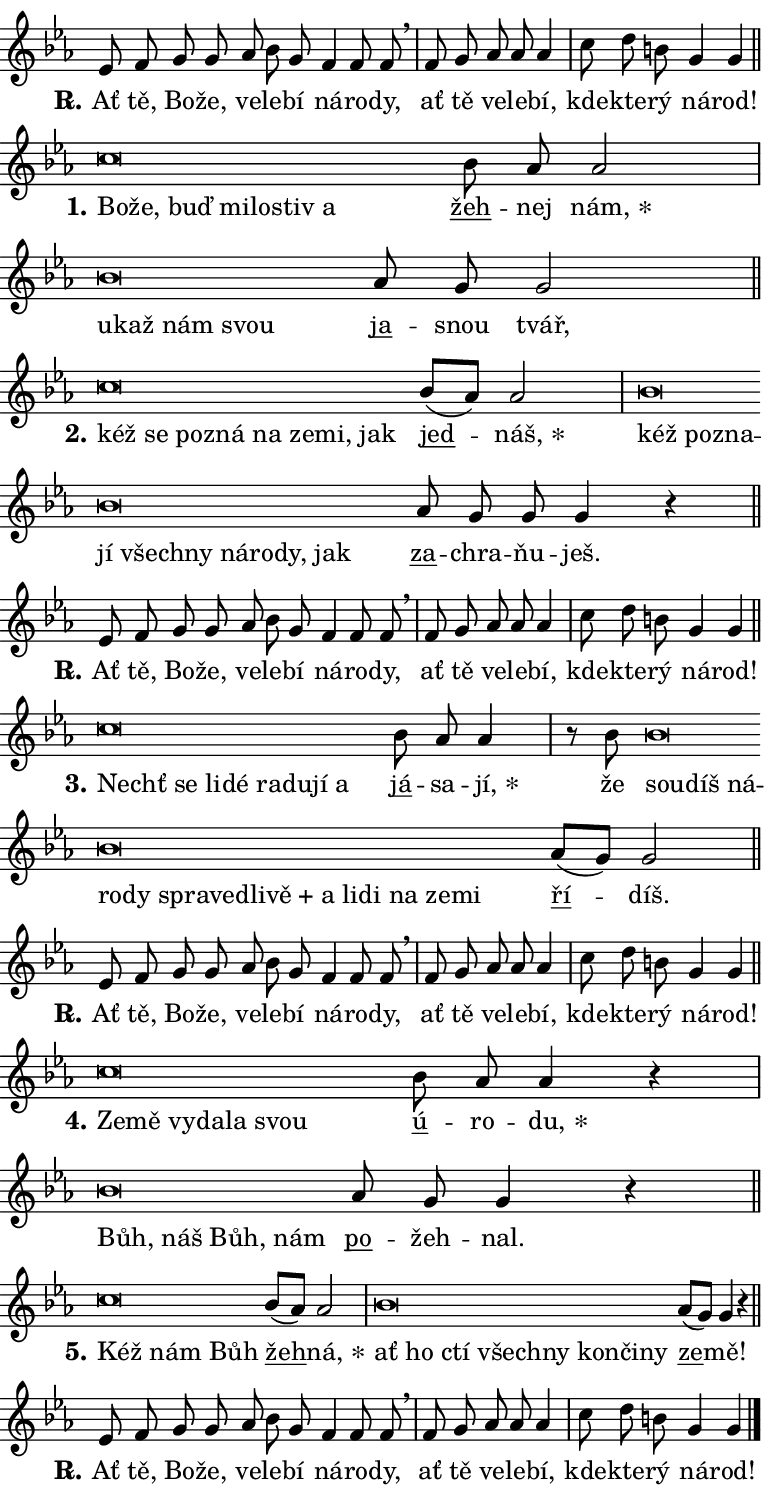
\version "2.24.0"
\header { tagline = "" }
\paper {
  indent = 0\cm
  top-margin = 0\cm
  right-margin = 0.13\cm % to fit lyric hyphens
  bottom-margin = 0\cm
  left-margin = 0\cm
  paper-width = 13\cm
  page-breaking = #ly:one-page-breaking
  system-system-spacing.basic-distance = #11
  score-system-spacing.basic-distance = #11
  ragged-last = ##f
}


%% Author: Thomas Morley
%% https://lists.gnu.org/archive/html/lilypond-user/2020-05/msg00002.html
#(define (line-position grob)
"Returns position of @var[grob} in current system:
   @code{'start}, if at first time-step
   @code{'end}, if at last time-step
   @code{'middle} otherwise
"
  (let* ((col (ly:item-get-column grob))
         (ln (ly:grob-object col 'left-neighbor))
         (rn (ly:grob-object col 'right-neighbor))
         (col-to-check-left (if (ly:grob? ln) ln col))
         (col-to-check-right (if (ly:grob? rn) rn col))
         (break-dir-left
           (and
             (ly:grob-property col-to-check-left 'non-musical #f)
             (ly:item-break-dir col-to-check-left)))
         (break-dir-right
           (and
             (ly:grob-property col-to-check-right 'non-musical #f)
             (ly:item-break-dir col-to-check-right))))
        (cond ((eqv? 1 break-dir-left) 'start)
              ((eqv? -1 break-dir-right) 'end)
              (else 'middle))))

#(define (tranparent-at-line-position vctor)
  (lambda (grob)
  "Relying on @code{line-position} select the relevant enry from @var{vctor}.
Used to determine transparency,"
    (case (line-position grob)
      ((end) (not (vector-ref vctor 0)))
      ((middle) (not (vector-ref vctor 1)))
      ((start) (not (vector-ref vctor 2))))))

noteHeadBreakVisibility =
#(define-music-function (break-visibility)(vector?)
"Makes @code{NoteHead}s transparent relying on @var{break-visibility}"
#{
  \override NoteHead.transparent =
    #(tranparent-at-line-position break-visibility)
#})

#(define delete-ledgers-for-transparent-note-heads
  (lambda (grob)
    "Reads whether a @code{NoteHead} is transparent.
If so this @code{NoteHead} is removed from @code{'note-heads} from
@var{grob}, which is supposed to be @code{LedgerLineSpanner}.
As a result ledgers are not printed for this @code{NoteHead}"
    (let* ((nhds-array (ly:grob-object grob 'note-heads))
           (nhds-list
             (if (ly:grob-array? nhds-array)
                 (ly:grob-array->list nhds-array)
                 '()))
           ;; Relies on the transparent-property being done before
           ;; Staff.LedgerLineSpanner.after-line-breaking is executed.
           ;; This is fragile ...
           (to-keep
             (remove
               (lambda (nhd)
                 (ly:grob-property nhd 'transparent #f))
               nhds-list)))
      ;; TODO find a better method to iterate over grob-arrays, similiar
      ;; to filter/remove etc for lists
      ;; For now rebuilt from scratch
      (set! (ly:grob-object grob 'note-heads)  '())
      (for-each
        (lambda (nhd)
          (ly:pointer-group-interface::add-grob grob 'note-heads nhd))
        to-keep))))

squashNotes = {
  \override NoteHead.X-extent = #'(-0.2 . 0.2)
  \override NoteHead.Y-extent = #'(-0.75 . 0)
  \override NoteHead.stencil =
    #(lambda (grob)
       (let ((pos (ly:grob-property grob 'staff-position)))
         (begin
           (if (< pos -7) (display "ERROR: Lower brevis then expected\n") (display ""))
           (if (<= pos -6) ly:text-interface::print ly:note-head::print))))
}
unSquashNotes = {
  \revert NoteHead.X-extent
  \revert NoteHead.Y-extent
  \revert NoteHead.stencil
}

hideNotes = \noteHeadBreakVisibility #begin-of-line-visible
unHideNotes = \noteHeadBreakVisibility #all-visible

% work-around for resetting accidentals
% https://lilypond.org/doc/v2.23/Documentation/notation/displaying-rhythms#unmetered-music
cadenzaMeasure = {
  \cadenzaOff
  \partial 1024 s1024
  \cadenzaOn
}

#(define-markup-command (accent layout props text) (markup?)
  "Underline accented syllable"
  (interpret-markup layout props
    #{\markup \override #'(offset . 4.3) \underline { #text }#}))

responsum = \markup \concat {
  "R" \hspace #-1.05 \path #0.1 #'((moveto 0 0.07) (lineto 0.9 0.8)) \hspace #0.05 "."
}

spaceSize = #0.6828661417322834 % exact space size for TeX Gyre Schola

\layout {
  \context {
    \Staff
    \remove "Time_signature_engraver"
    \override LedgerLineSpanner.after-line-breaking = #delete-ledgers-for-transparent-note-heads
  }
  \context {
    \Lyrics {
      \override LyricSpace.minimum-distance = \spaceSize
      \override LyricText.font-name = #"TeX Gyre Schola"
      \override LyricText.font-size = 1
      \override StanzaNumber.font-name = #"TeX Gyre Schola Bold"
      \override StanzaNumber.font-size = 1
    }
  }
  \context {
    \Score 
    \override NoteHead.text =
      #(lambda (grob) 
        (let ((pos (ly:grob-property grob 'staff-position)))
          #{\markup {
            \combine
              \halign #-0.55 \raise #(if (= pos -6) 0 0.5) \override #'(thickness . 2) \draw-line #'(3.2 . 0)
              \musicglyph "noteheads.sM1"
          }#}))
  }
}

% magnetic-lyrics.ily
%
%   written by
%     Jean Abou Samra <jean@abou-samra.fr>
%     Werner Lemberg <wl@gnu.org>
%
%   adapted by
%     Jiri Hon <jiri.hon@gmail.com>
%
% Version 2022-Apr-15

% https://www.mail-archive.com/lilypond-user@gnu.org/msg149350.html

#(define (Left_hyphen_pointer_engraver context)
   "Collect syllable-hyphen-syllable occurrences in lyrics and store
them in properties.  This engraver only looks to the left.  For
example, if the lyrics input is @code{foo -- bar}, it does the
following.

@itemize @bullet
@item
Set the @code{text} property of the @code{LyricHyphen} grob between
@q{foo} and @q{bar} to @code{foo}.

@item
Set the @code{left-hyphen} property of the @code{LyricText} grob with
text @q{foo} to the @code{LyricHyphen} grob between @q{foo} and
@q{bar}.
@end itemize

Use this auxiliary engraver in combination with the
@code{lyric-@/text::@/apply-@/magnetic-@/offset!} hook."
   (let ((hyphen #f)
         (text #f))
     (make-engraver
      (acknowledgers
       ((lyric-syllable-interface engraver grob source-engraver)
        (set! text grob)))
      (end-acknowledgers
       ((lyric-hyphen-interface engraver grob source-engraver)
        ;(when (not (grob::has-interface grob 'lyric-space-interface))
          (set! hyphen grob)));)
      ((stop-translation-timestep engraver)
       (when (and text hyphen)
         (ly:grob-set-object! text 'left-hyphen hyphen))
       (set! text #f)
       (set! hyphen #f)))))

#(define (lyric-text::apply-magnetic-offset! grob)
   "If the space between two syllables is less than the value in
property @code{LyricText@/.details@/.squash-threshold}, move the right
syllable to the left so that it gets concatenated with the left
syllable.

Use this function as a hook for
@code{LyricText@/.after-@/line-@/breaking} if the
@code{Left_@/hyphen_@/pointer_@/engraver} is active."
   (let ((hyphen (ly:grob-object grob 'left-hyphen #f)))
     (when hyphen
       (let ((left-text (ly:spanner-bound hyphen LEFT)))
         (when (grob::has-interface left-text 'lyric-syllable-interface)
           (let* ((common (ly:grob-common-refpoint grob left-text X))
                  (this-x-ext (ly:grob-extent grob common X))
                  (left-x-ext
                   (begin
                     ;; Trigger magnetism for left-text.
                     (ly:grob-property left-text 'after-line-breaking)
                     (ly:grob-extent left-text common X)))
                  ;; `delta` is the gap width between two syllables.
                  (delta (- (interval-start this-x-ext)
                            (interval-end left-x-ext)))
                  (details (ly:grob-property grob 'details))
                  (threshold (assoc-get 'squash-threshold details 0.2)))
             (when (< delta threshold)
               (let* (;; We have to manipulate the input text so that
                      ;; ligatures crossing syllable boundaries are not
                      ;; disabled.  For languages based on the Latin
                      ;; script this is essentially a beautification.
                      ;; However, for non-Western scripts it can be a
                      ;; necessity.
                      (lt (ly:grob-property left-text 'text))
                      (rt (ly:grob-property grob 'text))
                      (is-space (grob::has-interface hyphen 'lyric-space-interface))
                      (space (if is-space " " ""))
                      (extra-delta (if is-space spaceSize 0))
                      ;; Append new syllable.
                      (ltrt-space (if (and (string? lt) (string? rt))
                                (string-append lt space rt)
                                (make-concat-markup (list lt space rt))))
                      ;; Right-align `ltrt` to the right side.
                      (ltrt-space-markup (grob-interpret-markup
                               grob
                               (make-translate-markup
                                (cons (interval-length this-x-ext) 0)
                                (make-right-align-markup ltrt-space)))))
                 (begin
                   ;; Don't print `left-text`.
                   (ly:grob-set-property! left-text 'stencil #f)
                   ;; Set text and stencil (which holds all collected
                   ;; syllables so far) and shift it to the left.
                   (ly:grob-set-property! grob 'text ltrt-space)
                   (ly:grob-set-property! grob 'stencil ltrt-space-markup)
                   (ly:grob-translate-axis! grob (- (- delta extra-delta)) X))))))))))


#(define (lyric-hyphen::displace-bounds-first grob)
   ;; Make very sure this callback isn't triggered too early.
   (let ((left (ly:spanner-bound grob LEFT))
         (right (ly:spanner-bound grob RIGHT)))
     (ly:grob-property left 'after-line-breaking)
     (ly:grob-property right 'after-line-breaking)
     (ly:lyric-hyphen::print grob)))

squashThreshold = #0.4

\layout {
  \context {
    \Lyrics
    \consists #Left_hyphen_pointer_engraver
    \override LyricText.after-line-breaking =
      #lyric-text::apply-magnetic-offset!
    \override LyricHyphen.stencil = #lyric-hyphen::displace-bounds-first
    \override LyricText.details.squash-threshold = \squashThreshold
    \override LyricHyphen.minimum-distance = 0
    \override LyricHyphen.minimum-length = \squashThreshold
  }
}

squashText = \override LyricText.details.squash-threshold = 9999
unSquashText = \override LyricText.details.squash-threshold = \squashThreshold

leftText = \override LyricText.self-alignment-X = #LEFT
unLeftText = \revert LyricText.self-alignment-X

starOffset = #(lambda (grob) 
                (let ((x_offset (ly:self-alignment-interface::aligned-on-x-parent grob)))
                  (if (= x_offset 0) 0 (+ x_offset 1.2))))

star = #(define-music-function (syllable)(string?)
"Append star separator at the end of a syllable"
#{
  \once \override LyricText.X-offset = #starOffset
  \lyricmode { \markup {
    #syllable
    \override #'((font-name . "TeX Gyre Schola Bold")) \hspace #0.2 \lower #0.65 \larger "*"
  } }
#})

starAccent = #(define-music-function (syllable)(string?)
"Append star separator at the end of a syllable and make accent"
#{
  \once \override LyricText.X-offset = #starOffset
  \lyricmode { \markup {
    \accent #syllable
    \override #'((font-name . "TeX Gyre Schola Bold")) \hspace #0.2 \lower #0.65 \larger "*"
  } }
#})

breath = #(define-music-function (syllable)(string?)
"Append breathing indicator at the end of a syllable"
#{
  \lyricmode { \markup { #syllable "+" } }
#})

optionalBreath = #(define-music-function (syllable)(string?)
"Append optional breathing indicator at the end of a syllable"
#{
  \lyricmode { \markup { #syllable "(+)" } }
#})


\score {
    <<
        \new Voice = "melody" { \cadenzaOn \key es \major \relative { es'8 f g g as bes g \bar "" f4 f8 f \breathe \cadenzaMeasure \bar "|" f g as as as4 \cadenzaMeasure \bar "|" c8 d b g4 g \cadenzaMeasure \bar "||" \break } }
        \new Lyrics \lyricsto "melody" { \lyricmode { \set stanza = \responsum
Ať tě, Bo -- že, ve -- le -- bí ná -- ro -- dy, ať tě ve -- le -- bí, kde -- kte -- rý ná -- rod! } }
    >>
    \layout {}
}

\score {
    <<
        \new Voice = "melody" { \cadenzaOn \key es \major \relative { \squashNotes c''\breve*1/16 \hideNotes \breve*1/16 \bar "" \breve*1/16 \bar "" \breve*1/16 \bar "" \breve*1/16 \bar "" \breve*1/16 \breve*1/16 \bar "" \unHideNotes \unSquashNotes \bar "" bes8 as as2 \cadenzaMeasure \bar "|" \squashNotes bes\breve*1/16 \hideNotes \breve*1/16 \bar "" \breve*1/16 \breve*1/16 \bar "" \unHideNotes \unSquashNotes \bar "" as8 g g2 \cadenzaMeasure \bar "||" \break } }
        \new Lyrics \lyricsto "melody" { \lyricmode { \set stanza = "1."
\leftText Bo -- \squashText že, buď mi -- lo -- stiv a \unLeftText \unSquashText \markup \accent žeh -- nej \star nám, \leftText u -- \squashText kaž nám svou \unLeftText \unSquashText \markup \accent ja -- snou tvář, } }
    >>
    \layout {}
}

\score {
    <<
        \new Voice = "melody" { \cadenzaOn \key es \major \relative { \squashNotes c''\breve*1/16 \hideNotes \breve*1/16 \bar "" \breve*1/16 \bar "" \breve*1/16 \bar "" \breve*1/16 \bar "" \breve*1/16 \bar "" \breve*1/16 \breve*1/16 \bar "" \unHideNotes \unSquashNotes \bar "" bes8[( as)] as2 \cadenzaMeasure \bar "|" \squashNotes bes\breve*1/16 \hideNotes \breve*1/16 \bar "" \breve*1/16 \bar "" \breve*1/16 \bar "" \breve*1/16 \bar "" \breve*1/16 \bar "" \breve*1/16 \bar "" \breve*1/16 \bar "" \breve*1/16 \breve*1/16 \bar "" \unHideNotes \unSquashNotes \bar "" as8 g g g4 r \cadenzaMeasure \bar "||" \break } }
        \new Lyrics \lyricsto "melody" { \lyricmode { \set stanza = "2."
\leftText kéž \squashText se po -- zná na ze -- mi, jak \unLeftText \unSquashText \markup \accent jed -- \star náš, \leftText kéž \squashText po -- zna -- jí všech -- ny ná -- ro -- dy, jak \unLeftText \unSquashText \markup \accent za -- chra -- ňu -- ješ. } }
    >>
    \layout {}
}

\score {
    <<
        \new Voice = "melody" { \cadenzaOn \key es \major \relative { es'8 f g g as bes g \bar "" f4 f8 f \breathe \cadenzaMeasure \bar "|" f g as as as4 \cadenzaMeasure \bar "|" c8 d b g4 g \cadenzaMeasure \bar "||" \break } }
        \new Lyrics \lyricsto "melody" { \lyricmode { \set stanza = \responsum
Ať tě, Bo -- že, ve -- le -- bí ná -- ro -- dy, ať tě ve -- le -- bí, kde -- kte -- rý ná -- rod! } }
    >>
    \layout {}
}

\score {
    <<
        \new Voice = "melody" { \cadenzaOn \key es \major \relative { \squashNotes c''\breve*1/16 \hideNotes \breve*1/16 \bar "" \breve*1/16 \bar "" \breve*1/16 \bar "" \breve*1/16 \bar "" \breve*1/16 \bar "" \breve*1/16 \breve*1/16 \bar "" \unHideNotes \unSquashNotes \bar "" bes8 as as4 \cadenzaMeasure \bar "|" r8 bes8 \squashNotes bes\breve*1/16 \hideNotes \breve*1/16 \bar "" \breve*1/16 \bar "" \breve*1/16 \bar "" \breve*1/16 \bar "" \breve*1/16 \bar "" \breve*1/16 \bar "" \breve*1/16 \bar "" \breve*1/16 \bar "" \breve*1/16 \bar "" \breve*1/16 \bar "" \breve*1/16 \bar "" \breve*1/16 \bar "" \breve*1/16 \breve*1/16 \bar "" \unHideNotes \unSquashNotes \bar "" as8[( g)] g2 \cadenzaMeasure \bar "||" \break } }
        \new Lyrics \lyricsto "melody" { \lyricmode { \set stanza = "3."
\leftText Nechť \squashText se li -- dé ra -- du -- jí a \unLeftText \unSquashText \markup \accent já -- sa -- \star jí, že \leftText sou -- \squashText díš ná -- ro -- dy spra -- ve -- dli -- \breath "vě" a li -- di na ze -- mi \unLeftText \unSquashText \markup \accent ří -- díš. } }
    >>
    \layout {}
}

\score {
    <<
        \new Voice = "melody" { \cadenzaOn \key es \major \relative { es'8 f g g as bes g \bar "" f4 f8 f \breathe \cadenzaMeasure \bar "|" f g as as as4 \cadenzaMeasure \bar "|" c8 d b g4 g \cadenzaMeasure \bar "||" \break } }
        \new Lyrics \lyricsto "melody" { \lyricmode { \set stanza = \responsum
Ať tě, Bo -- že, ve -- le -- bí ná -- ro -- dy, ať tě ve -- le -- bí, kde -- kte -- rý ná -- rod! } }
    >>
    \layout {}
}

\score {
    <<
        \new Voice = "melody" { \cadenzaOn \key es \major \relative { \squashNotes c''\breve*1/16 \hideNotes \breve*1/16 \bar "" \breve*1/16 \bar "" \breve*1/16 \bar "" \breve*1/16 \breve*1/16 \bar "" \unHideNotes \unSquashNotes \bar "" bes8 as as4 r \cadenzaMeasure \bar "|" \squashNotes bes\breve*1/16 \hideNotes \breve*1/16 \bar "" \breve*1/16 \breve*1/16 \bar "" \unHideNotes \unSquashNotes \bar "" as8 g g4 r \cadenzaMeasure \bar "||" \break } }
        \new Lyrics \lyricsto "melody" { \lyricmode { \set stanza = "4."
\leftText Ze -- \squashText mě vy -- da -- la svou \unLeftText \unSquashText \markup \accent ú -- ro -- \star du, \leftText Bůh, \squashText náš Bůh, nám \unLeftText \unSquashText \markup \accent po -- žeh -- nal. } }
    >>
    \layout {}
}

\score {
    <<
        \new Voice = "melody" { \cadenzaOn \key es \major \relative { \squashNotes c''\breve*1/16 \hideNotes \breve*1/16 \breve*1/16 \bar "" \unHideNotes \unSquashNotes \bar "" bes8[( as)] as2 \cadenzaMeasure \bar "|" \squashNotes bes\breve*1/16 \hideNotes \breve*1/16 \bar "" \breve*1/16 \bar "" \breve*1/16 \bar "" \breve*1/16 \bar "" \breve*1/16 \bar "" \breve*1/16 \breve*1/16 \bar "" \unHideNotes \unSquashNotes \bar "" as8[( g)] g4 r \cadenzaMeasure \bar "||" \break } }
        \new Lyrics \lyricsto "melody" { \lyricmode { \set stanza = "5."
\leftText Kéž \squashText nám Bůh \unLeftText \unSquashText \markup \accent žeh -- \star ná, \leftText ať \squashText ho ctí všech -- ny kon -- či -- ny \unLeftText \unSquashText \markup \accent ze -- mě! } }
    >>
    \layout {}
}

\score {
    <<
        \new Voice = "melody" { \cadenzaOn \key es \major \relative { es'8 f g g as bes g \bar "" f4 f8 f \breathe \cadenzaMeasure \bar "|" f g as as as4 \cadenzaMeasure \bar "|" c8 d b g4 g \cadenzaMeasure \bar "||" \break } \bar "|." }
        \new Lyrics \lyricsto "melody" { \lyricmode { \set stanza = \responsum
Ať tě, Bo -- že, ve -- le -- bí ná -- ro -- dy, ať tě ve -- le -- bí, kde -- kte -- rý ná -- rod! } }
    >>
    \layout {}
}
